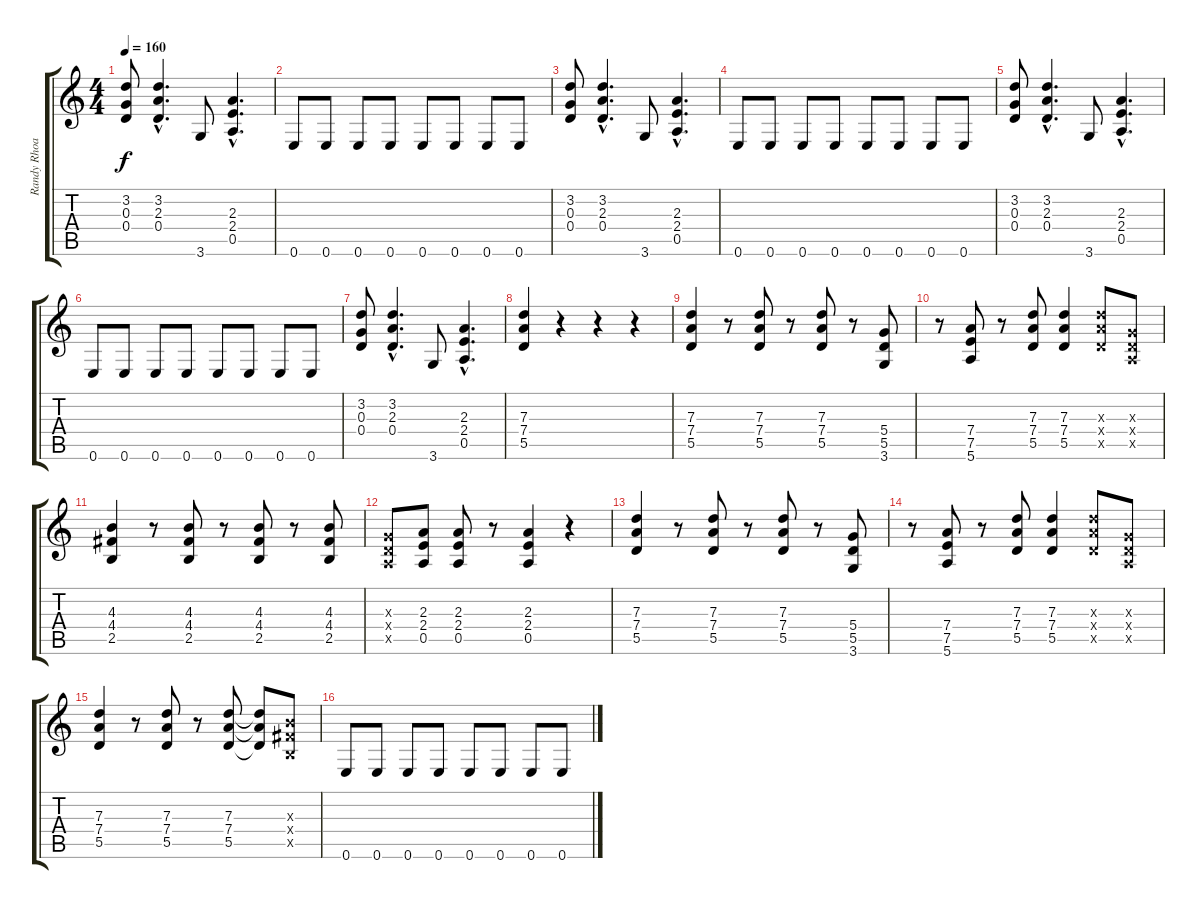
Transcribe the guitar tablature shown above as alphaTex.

\track ("Randy Rhoads" "Randy Rhoa") {instrument overdrivenguitar}
\staff {score tabs}
\tuning (E4 B3 G3 D3 A2 E2) {hide}
\ts (4 4)
\tempo 160
\clef g2
\ks c
(3.2 0.3 0.4).8{dy f} (3.2{hac} 2.3{hac} 0.4{hac}).4{d} 3.6.8 (2.3{hac} 2.4{hac} 0.5{hac}).4{d} |
0.6.8 0.6.8 0.6.8 0.6.8 0.6.8 0.6.8 0.6.8 0.6.8 |
(3.2 0.3 0.4).8 (3.2{hac} 2.3{hac} 0.4{hac}).4{d} 3.6.8 (2.3{hac} 2.4{hac} 0.5{hac}).4{d} |
0.6.8 0.6.8 0.6.8 0.6.8 0.6.8 0.6.8 0.6.8 0.6.8 |
(3.2 0.3 0.4).8 (3.2{hac} 2.3{hac} 0.4{hac}).4{d} 3.6.8 (2.3{hac} 2.4{hac} 0.5{hac}).4{d} |
0.6.8 0.6.8 0.6.8 0.6.8 0.6.8 0.6.8 0.6.8 0.6.8 |
(3.2 0.3 0.4).8 (3.2{hac} 2.3{hac} 0.4{hac}).4{d} 3.6.8 (2.3{hac} 2.4{hac} 0.5{hac}).4{d} |
(7.3 7.4 5.5).4 r.4 r.4 r.4 |
(7.3 7.4 5.5).4 r.8 (7.3 7.4 5.5).8 r.8 (7.3 7.4 5.5).8 r.8 (5.4 5.5 3.6).8 |
r.8 (7.4 7.5 5.6).8 r.8 (7.3 7.4 5.5).8 (7.3 7.4 5.5).4 (7.3{x} 7.4{x} 5.5{x}).8 (0.3{x} 0.4{x} 0.5{x}).8 |
(4.3 4.4 2.5).4 r.8 (4.3 4.4 2.5).8 r.8 (4.3 4.4 2.5).8 r.8 (4.3 4.4 2.5).8 |
(0.3{x} 0.4{x} 0.5{x}).8 (2.3 2.4 0.5).8 (2.3 2.4 0.5).8 r.8 (2.3 2.4 0.5).4 r.4 |
(7.3 7.4 5.5).4 r.8 (7.3 7.4 5.5).8 r.8 (7.3 7.4 5.5).8 r.8 (5.4 5.5 3.6).8 |
r.8 (7.4 7.5 5.6).8 r.8 (7.3 7.4 5.5).8 (7.3 7.4 5.5).4 (7.3{x} 7.4{x} 5.5{x}).8 (0.3{x} 0.4{x} 0.5{x}).8 |
(7.3 7.4 5.5).4 r.8 (7.3 7.4 5.5).8 r.8 (7.3 7.4 5.5).8 (7.3{t} 7.4{t} 5.5{t}).8 (4.3{x} 4.4{x} 2.5{x}).8 |
0.6.8 0.6.8 0.6.8 0.6.8 0.6.8 0.6.8 0.6.8 0.6.8
